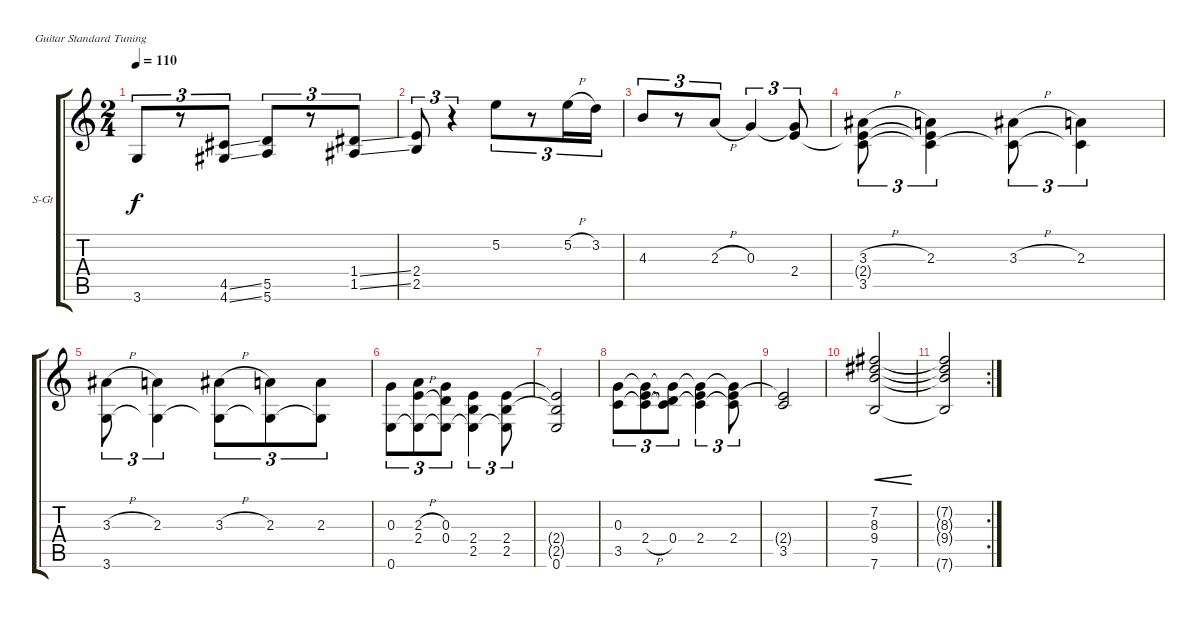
\defaultSystemsLayout 4
\bracketExtendMode groupsimilarinstruments
\firstSystemTrackNameOrientation horizontal
\otherSystemsTrackNameOrientation horizontal
\track ("Steel Guitar" "S-Gt") {instrument acousticguitarsteel}
\staff {score tabs}
\tuning (E4 B3 G3 D3 A2 E2)
\ts (2 4)
\tempo 110
\clef g2
\ks c
3.6.8{tu (3 2) dy f} r.8{tu (3 2)} (4.5{ss} 4.6{ss}).8{tu (3 2)} (5.5 5.6).8{tu (3 2)} r.8{tu (3 2)} (1.4{ss} 1.5{ss}).8{tu (3 2)} |
(2.4 2.5).8{tu (3 2)} r.4{tu (3 2)} 5.2.8{tu (3 2)} r.8{tu (3 2)} 5.2{h}.16{tu (3 2)} 3.2.16{tu (3 2)} |
4.3.8{tu (3 2)} r.8{tu (3 2)} 2.3{h}.8{tu (3 2)} 0.3.4{tu (3 2)} (2.4 0.3{t}).8{tu (3 2)} |
(3.5 3.3{h} 2.4{t}).8{tu (3 2) beam invert} (2.3 2.4{t} 3.5{t}).4{tu (3 2) beam invert} (3.3{h} 3.5{t}).8{tu (3 2) beam invert} (2.3 3.5{t}).4{tu (3 2) beam invert} |
(3.3{h} 3.6).8{tu (3 2) beam invert} (2.3 3.6{t}).4{tu (3 2)} (3.3{h} 3.6{t}).8{tu (3 2) beam invert} (2.3 3.6{t}).8{tu (3 2)} (2.3 3.6{t}).8{tu (3 2)} |
(0.3 0.6).8{tu (3 2) beam invert} (2.3{h} 2.4{h} 0.6{t}).8{tu (3 2)} (0.3 0.4 0.6{t}).8{tu (3 2)} (2.5 2.4 0.6{t}).4{tu (3 2) beam invert} (2.4 2.5 0.6{t}).8{tu (3 2) beam invert} |
(0.6 2.4{t} 2.5{t}).2 |
(3.5 0.3).8{tu (3 2) beam invert} (2.4{h} 3.5{t} 0.3{t}).8{tu (3 2)} (0.4 3.5{t} 0.3{t}).8{tu (3 2)} (2.4 3.5{t} 0.3{t}).4{tu (3 2) beam invert} (2.4 3.5{t} 0.3{t}).8{tu (3 2) beam invert} |
(2.4{t} 3.5).2 |
(7.6 9.4 8.3 7.2).2{cre} |
\rc 2
(7.6{t} 9.4{t} 8.3{t} 7.2{t}).2
